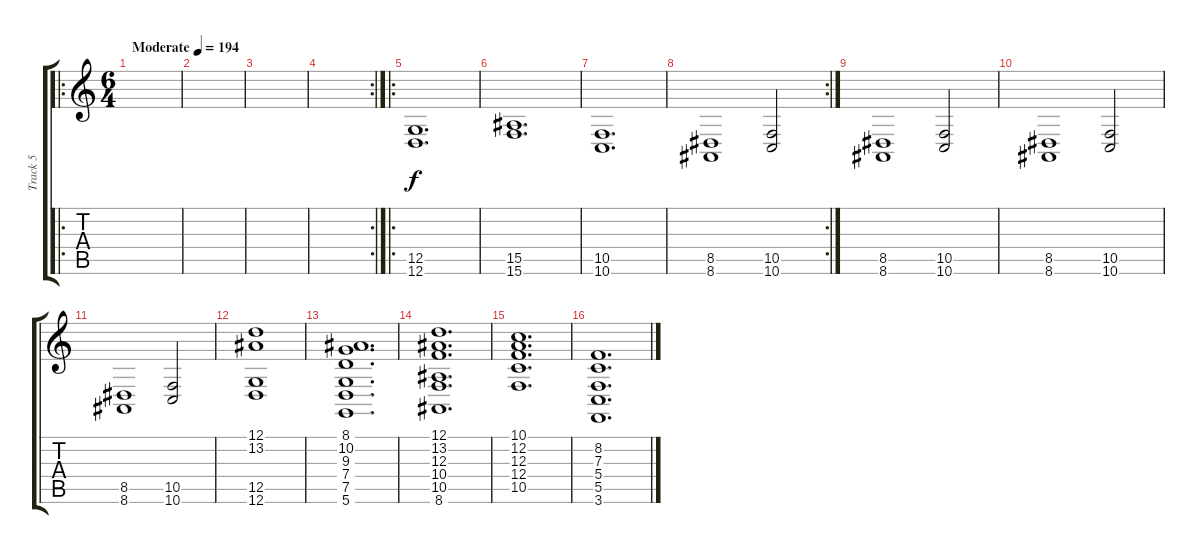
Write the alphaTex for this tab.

\track ("Track 5" "Track 5") {instrument stringensemble1}
\staff {score tabs}
\tuning (D4 A3 F3 C3 G2 D2) {hide}
\ro
\ts (6 4)
\tempo (194 "Moderate")
\clef g2
\ks c
|
|
|
\rc 2
|
\ro
(12.5 12.6).1{d} |
(15.5 15.6).1{d} |
(10.5 10.6).1{d} |
\rc 2
(8.5 8.6).1 (10.5 10.6).2 |
(8.5 8.6).1 (10.5 10.6).2 |
(8.5 8.6).1 (10.5 10.6).2 |
(8.5 8.6).1 (10.5 10.6).2 |
(12.1 13.2 12.5 12.6).1 |
(8.1 10.2 9.3 7.4 7.5 5.6).1{d} |
(12.1 13.2 12.3 10.4 10.5 8.6).1{d} |
(10.1 12.2 12.3 12.4 10.5).1{d} |
(8.2 7.3 5.4 5.5 3.6).1{d}
